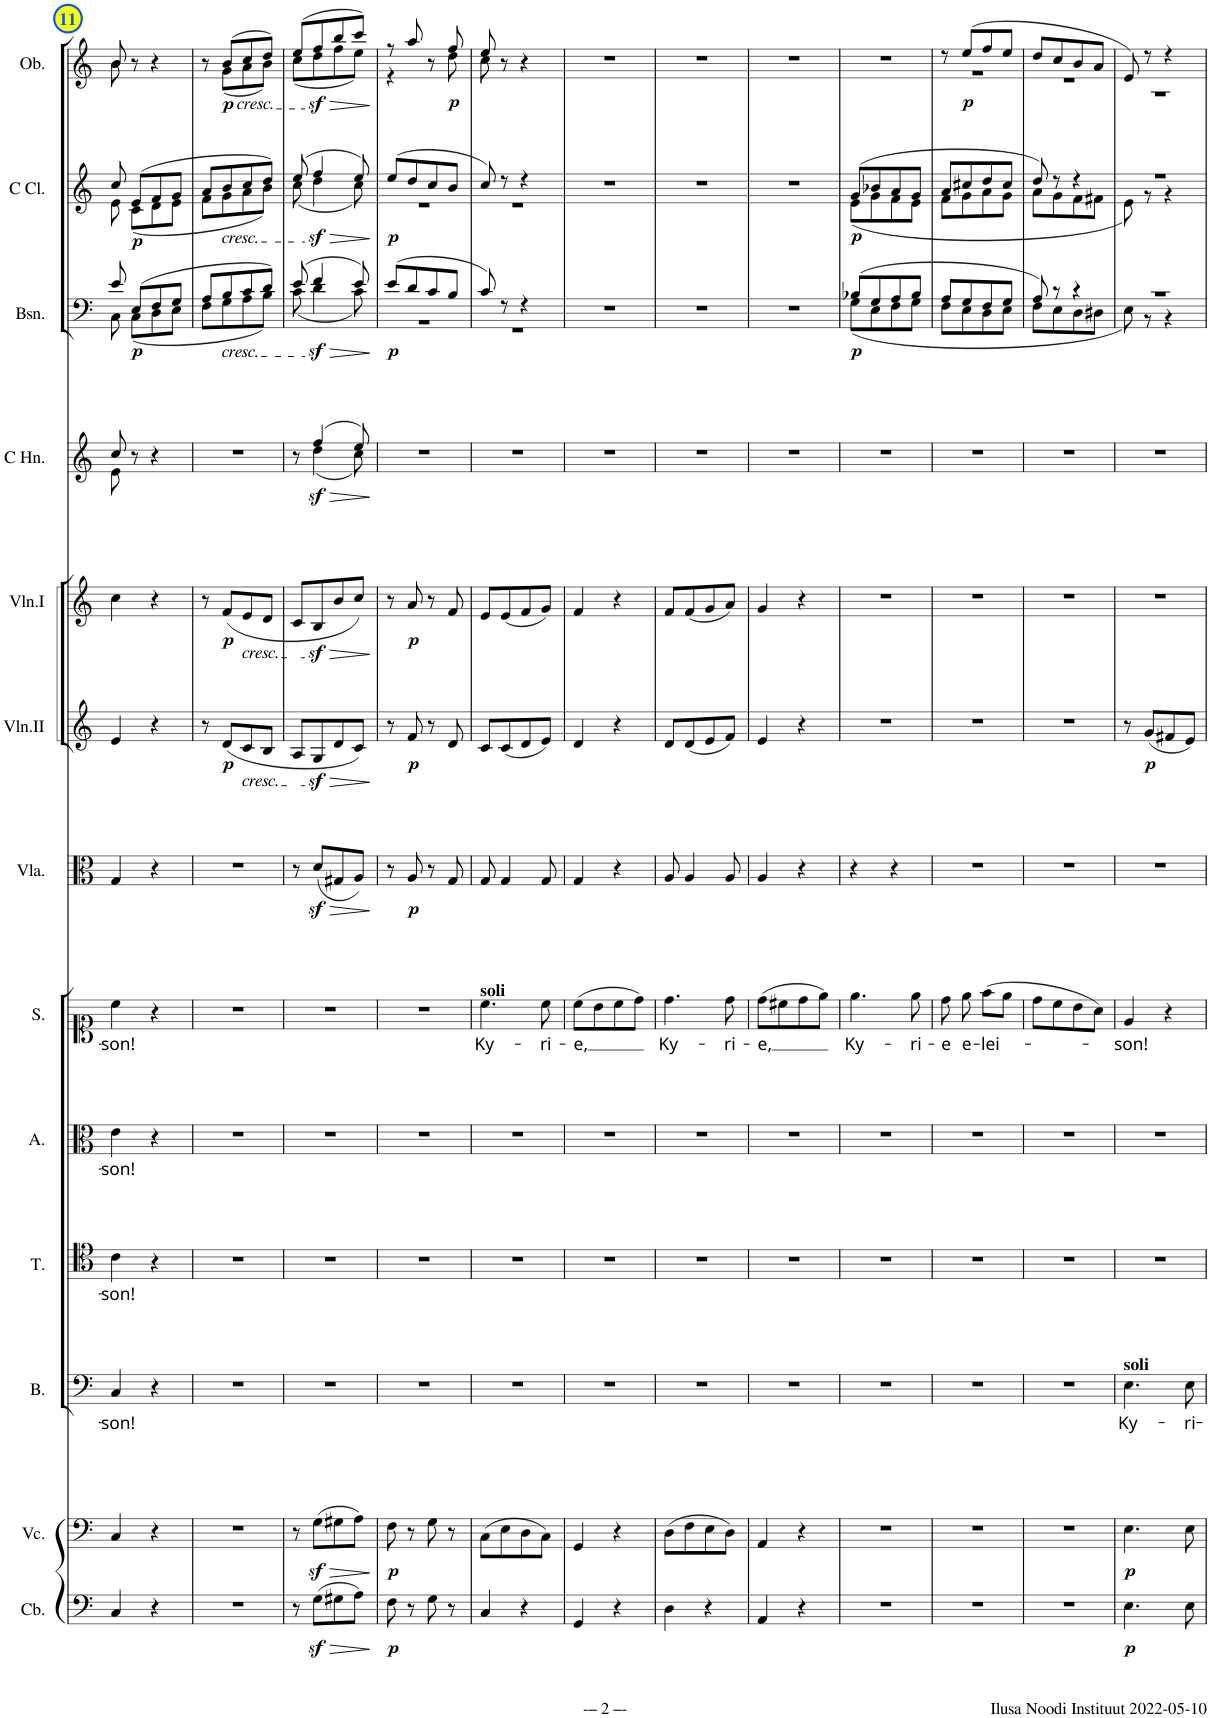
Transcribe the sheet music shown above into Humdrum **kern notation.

**kern	**dynam	**kern	**dynam	**kern	**text	**kern	**text	**kern	**text	**kern	**text	**kern	**dynam	**kern	**dynam	**kern	**dynam	**kern	**dynam	**kern	**dynam	**kern	**dynam	**kern	**dynam
*part13	*part13	*part12	*part12	*part11	*part11	*part10	*part10	*part9	*part9	*part8	*part8	*part7	*part7	*part6	*part6	*part5	*part5	*part4	*part4	*part3	*part3	*part2	*part2	*part1	*part1
*staff13	*staff13	*staff12	*staff12	*staff11	*staff11	*staff10	*staff10	*staff9	*staff9	*staff8	*staff8	*staff7	*staff7	*staff6	*staff6	*staff5	*staff5	*staff4	*staff4	*staff3	*staff3	*staff2	*staff2	*staff1	*staff1
*I"Contrabass	*	*I"Violoncello	*	*I"B.	*	*I"T.	*	*I"A.	*	*I"S.	*	*I"Viola	*	*I"Violin II	*	*I"Violin I	*	*I"Horn in C	*	*I"Bassoon	*	*I"C Clarinet	*	*I"Oboe	*
*I'Cb.	*	*I'Vc.	*	*I'B.	*	*I'T.	*	*I'A.	*	*I'S.	*	*I'Vla.	*	*I'Vln.II	*	*I'Vln.I	*	*	*	*I'Bsn.	*	*I'C Cl.	*	*I'Ob.	*
!!LO:PB:g=z
*clefF4	*	*clefF4	*	*clefF4	*	*clefC4	*	*clefC3	*	*clefC1	*	*clefC3	*	*clefG2	*	*clefG2	*	*clefG2	*	*clefF4	*	*clefG2	*	*clefG2	*
*Trd7c12	*	*	*	*	*	*	*	*	*	*	*	*	*	*	*	*	*	*Trd7c12	*	*	*	*Trd1c2	*	*	*
*k[]	*	*k[]	*	*k[]	*	*k[]	*	*k[]	*	*k[]	*	*k[]	*	*k[]	*	*k[]	*	*k[]	*	*k[]	*	*k[]	*	*k[]	*
*M2/4	*	*M2/4	*	*M2/4	*	*M2/4	*	*M2/4	*	*M2/4	*	*M2/4	*	*M2/4	*	*M2/4	*	*M2/4	*	*M2/4	*	*M2/4	*	*M2/4	*
=11	=11	=11	=11	=11	=11	=11	=11	=11	=11	=11	=11	=11	=11	=11	=11	=11	=11	=11	=11	=11	=11	=11	=11	=11	=11
!	!	!	!	!	!LO:LY:b	!	!LO:LY:b	!	!LO:LY:b	!	!LO:LY:b	!	!	!	!	!	!	!	!	!	!	!	!	!	!
*	*	*	*	*	*	*	*	*	*	*	*	*	*	*	*	*	*	*^	*	*^	*	*^	*	*^	*
4C/	.	4C/	.	4C/	-son!	4c\	-son!	4e\	-son!	4cc\	-son!	4G/	.	4e/	.	4cc\	.	8cc/	8e\	.	8e/	8C\	.	8cc/	8e\	.	8b/	8b\	.
!	!	!	!	!	!	!	!	!	!	!	!	!	!	!	!	!	!	!	!	!	!	!	!LO:DY:b	!	!	!LO:DY:b	!	!	!
.	.	.	.	.	.	.	.	.	.	.	.	.	.	.	.	.	.	8r	4.ryy	.	(8E/L	(8C\L	p	(8e/L	(8c\L	p	8r	4.ryy	.
4r	.	4r	.	4r	.	4r	.	4r	.	4r	.	4r	.	4r	.	4r	.	4r	.	.	8F/	8D\	.	8f/	8d\	.	4r	.	.
.	.	.	.	.	.	.	.	.	.	.	.	.	.	.	.	.	.	.	.	.	8G/J	8E\J	.	8g/J	8e\J	.	.	.	.
*	*	*	*	*	*	*	*	*	*	*	*	*	*	*	*	*	*	*v	*v	*	*	*	*	*	*	*	*	*	*
=12	=12	=12	=12	=12	=12	=12	=12	=12	=12	=12	=12	=12	=12	=12	=12	=12	=12	=12	=12	=12	=12	=12	=12	=12	=12	=12	=12	=12
2r	.	2r	.	2r	.	2r	.	2r	.	2r	.	2r	.	8r	.	8r	.	2r	.	8A/L	8F\L	.	8a/L	8f\L	.	8r	8ryy	.
!	!	!	!	!	!	!	!	!	!	!	!	!	!	!	!	!	!	!	!	!	!	!	!	!	!	!LO:TX:b:i:t=cresc.	!	!
!	!	!	!	!	!	!	!	!	!	!	!	!	!	!	!	!	!	!	!	!	!	!	!LO:TX:b:i:t=cresc.	!	!	!	!	!
!	!	!	!	!	!	!	!	!	!	!	!	!	!	!	!	!	!	!	!	!LO:TX:b:i:t=cresc.	!	!	!	!	!	!	!	!
!	!	!	!	!	!	!	!	!	!	!	!	!	!	!	!LO:DY:b	!	!LO:DY:b	!	!	!	!	!	!	!	!	!	!	!LO:DY:b
.	.	.	.	.	.	.	.	.	.	.	.	.	.	(8d/L	p	(8f/L	p	.	.	8B/	8G\	.	8b/	8g\	.	(8b/L	(8g\L	p
!	!	!	!	!	!	!	!	!	!	!	!	!	!	!	!	!LO:TX:b:i:t=cresc.	!	!	!	!	!	!	!	!	!	!	!	!
!	!	!	!	!	!	!	!	!	!	!	!	!	!	!LO:TX:b:i:t=cresc.	!	!	!	!	!	!	!	!	!	!	!	!	!	!
.	.	.	.	.	.	.	.	.	.	.	.	.	.	8c/	.	8e/	.	.	.	8c/	8A\	.	8cc/	8a\	.	8cc/	8a\	.
.	.	.	.	.	.	.	.	.	.	.	.	.	.	8B/J	.	8d/J	.	.	.	8d/J)	8B\J)	.	8dd/J)	8b\J)	.	8dd/J)	8b\J)	.
=13	=13	=13	=13	=13	=13	=13	=13	=13	=13	=13	=13	=13	=13	=13	=13	=13	=13	=13	=13	=13	=13	=13	=13	=13	=13	=13	=13	=13
*	*	*	*	*	*	*	*	*	*	*	*	*	*	*	*	*	*	*^	*	*	*	*	*	*	*	*	*	*
8r	.	8r	.	2r	.	2r	.	2r	.	2r	.	8r	.	8A/L	.	8c/L	.	8r	8ryy	.	(8e/	(8c\	.	(8ee/	(8cc\	.	(8ee/L	(8cc\L	.
!	!LO:HP:b	!	!LO:HP:b	!	!	!	!	!	!	!	!	!	!LO:HP:b	!	!LO:HP:b	!	!LO:HP:b	!	!	!LO:HP:b	!	!	!LO:HP:b	!	!	!LO:HP:b	!	!	!LO:HP:b
!	!	!	!	!	!	!	!	!	!	!	!	!	!	!	!	!	!	!	!	!LO:DY:n=1:b	!	!	!LO:DY:n=1:b	!	!	!LO:DY:n=1:b	!	!	!LO:DY:n=1:b
(8Gz<\L	>	(8Gz<\L	>	.	.	.	.	.	.	.	.	(8dz</L	>	8Gz</	>	8Bz</	>	(4ff/	(4dd\	> sf	4f/	4d\	> sf	4ff/	4dd\	> sf	8ff/	8dd\	> sf
8G#X\	.	8G#X\	.	.	.	.	.	.	.	.	.	8G#X/	.	8d/	.	8b/	.	.	.	.	.	.	.	.	.	.	8bb/	8ff\	.
8A\J)	.	8A\J)	.	.	.	.	.	.	.	.	.	8A/J)	.	8c/J)	.	8cc/J)	.	8ee/)	8cc\)	.	8e/)	8c\)	.	8ee/)	8cc\)	.	8ccc/J)	8ee\J)	.
*	*	*	*	*	*	*	*	*	*	*	*	*	*	*	*	*	*	*v	*v	*	*	*	*	*v	*v	*	*v	*v	*
*	*	*	*	*	*	*	*	*	*	*	*	*	*	*	*	*	*	*	*	*v	*v	*	*	*	*	*
.	]	.	]	.	.	.	.	.	.	.	.	.	]	.	]	.	]	.	]	.	]	.	]	.	]
=14	=14	=14	=14	=14	=14	=14	=14	=14	=14	=14	=14	=14	=14	=14	=14	=14	=14	=14	=14	=14	=14	=14	=14	=14	=14
*	*	*	*	*	*	*	*	*	*	*	*	*	*	*	*	*	*	*	*	*^	*	*^	*	*^	*
!	!LO:DY:b	!	!LO:DY:b	!	!	!	!	!	!	!	!	!	!	!	!	!	!	!	!	!	!	!LO:DY:b	!	!	!LO:DY:b	!	!	!
8F\	p	8F\	p	2r	.	2r	.	2r	.	2r	.	8r	.	8r	.	8r	.	2r	.	(8e/L	2r	p	(8ee/L	2r	p	8r	4r	.
!	!	!	!	!	!	!	!	!	!	!	!	!	!LO:DY:b	!	!LO:DY:b	!	!LO:DY:b	!	!	!	!	!	!	!	!	!	!	!
8r	.	8r	.	.	.	.	.	.	.	.	.	8A/	p	8f/	p	8a/	p	.	.	8d/	.	.	8dd/	.	.	8aa/	.	.
8G\	.	8G\	.	.	.	.	.	.	.	.	.	8r	.	8r	.	8r	.	.	.	8c/	.	.	8cc/	.	.	8r	8ryy	.
!	!	!	!	!	!	!	!	!	!	!	!	!	!	!	!	!	!	!	!	!	!	!	!	!	!	!	!	!LO:DY:b
8r	.	8r	.	.	.	.	.	.	.	.	.	8G/	.	8d/	.	8f/	.	.	.	8B/J	.	.	8b/J	.	.	8ff/	8dd\	p
=15	=15	=15	=15	=15	=15	=15	=15	=15	=15	=15	=15	=15	=15	=15	=15	=15	=15	=15	=15	=15	=15	=15	=15	=15	=15	=15	=15	=15
!	!	!	!	!	!	!	!	!	!	!LO:TX:a:B:t=soli	!	!	!	!	!	!	!	!	!	!	!	!	!	!	!	!	!	!
!	!	!	!	!	!	!	!	!	!	!	!LO:LY:b	!	!	!	!	!	!	!	!	!	!	!	!	!	!	!	!	!
4C/	.	(8C\L	.	2r	.	2r	.	2r	.	4.cc\	Ky-	8G/	.	8c/L	.	8e/L	.	2r	.	8c/)	2r	.	8cc/)	2r	.	8ee/	8cc\	.
.	.	8E\	.	.	.	.	.	.	.	.	.	4G/	.	(8c/	.	(8e/	.	.	.	8r	.	.	8r	.	.	8r	4.ryy	.
4r	.	8D\	.	.	.	.	.	.	.	.	.	.	.	8d/	.	8f/	.	.	.	4r	.	.	4r	.	.	4r	.	.
!	!	!	!	!	!	!	!	!	!	!	!LO:LY:b	!	!	!	!	!	!	!	!	!	!	!	!	!	!	!	!	!
.	.	8C\J)	.	.	.	.	.	.	.	8cc\	-ri-	8G/	.	8e/J)	.	8g/J)	.	.	.	.	.	.	.	.	.	.	.	.
*	*	*	*	*	*	*	*	*	*	*	*	*	*	*	*	*	*	*	*	*v	*v	*	*	*	*	*v	*v	*
*	*	*	*	*	*	*	*	*	*	*	*	*	*	*	*	*	*	*	*	*	*	*v	*v	*	*	*
=16	=16	=16	=16	=16	=16	=16	=16	=16	=16	=16	=16	=16	=16	=16	=16	=16	=16	=16	=16	=16	=16	=16	=16	=16	=16
!	!	!	!	!	!	!	!	!	!	!	!LO:LY:b	!	!	!	!	!	!	!	!	!	!	!	!	!	!
4GG/	.	4GG/	.	2r	.	2r	.	2r	.	(8cc\L	-e,	4G/	.	4d/	.	4f/	.	2r	.	2r	.	2r	.	2r	.
.	.	.	.	.	.	.	.	.	.	8b\	.	.	.	.	.	.	.	.	.	.	.	.	.	.	.
4r	.	4r	.	.	.	.	.	.	.	8cc\	.	4r	.	4r	.	4r	.	.	.	.	.	.	.	.	.
.	.	.	.	.	.	.	.	.	.	8dd\J)	.	.	.	.	.	.	.	.	.	.	.	.	.	.	.
=17	=17	=17	=17	=17	=17	=17	=17	=17	=17	=17	=17	=17	=17	=17	=17	=17	=17	=17	=17	=17	=17	=17	=17	=17	=17
!	!	!	!	!	!	!	!	!	!	!	!LO:LY:b	!	!	!	!	!	!	!	!	!	!	!	!	!	!
4D\	.	(8D\L	.	2r	.	2r	.	2r	.	4.dd\	Ky-	8A/	.	8d/L	.	8f/L	.	2r	.	2r	.	2r	.	2r	.
.	.	8F\	.	.	.	.	.	.	.	.	.	4A/	.	(8d/	.	(8f/	.	.	.	.	.	.	.	.	.
4r	.	8E\	.	.	.	.	.	.	.	.	.	.	.	8e/	.	8g/	.	.	.	.	.	.	.	.	.
!	!	!	!	!	!	!	!	!	!	!	!LO:LY:b	!	!	!	!	!	!	!	!	!	!	!	!	!	!
.	.	8D\J)	.	.	.	.	.	.	.	8dd\	-ri-	8A/	.	8f/J)	.	8a/J)	.	.	.	.	.	.	.	.	.
=18	=18	=18	=18	=18	=18	=18	=18	=18	=18	=18	=18	=18	=18	=18	=18	=18	=18	=18	=18	=18	=18	=18	=18	=18	=18
!	!	!	!	!	!	!	!	!	!	!	!LO:LY:b	!	!	!	!	!	!	!	!	!	!	!	!	!	!
4AA/	.	4AA/	.	2r	.	2r	.	2r	.	(8dd\L	-e,	4A/	.	4e/	.	4g/	.	2r	.	2r	.	2r	.	2r	.
.	.	.	.	.	.	.	.	.	.	8cc#X\	.	.	.	.	.	.	.	.	.	.	.	.	.	.	.
4r	.	4r	.	.	.	.	.	.	.	8dd\	.	4r	.	4r	.	4r	.	.	.	.	.	.	.	.	.
.	.	.	.	.	.	.	.	.	.	8ee\J)	.	.	.	.	.	.	.	.	.	.	.	.	.	.	.
=19	=19	=19	=19	=19	=19	=19	=19	=19	=19	=19	=19	=19	=19	=19	=19	=19	=19	=19	=19	=19	=19	=19	=19	=19	=19
!	!	!	!	!	!	!	!	!	!	!	!LO:LY:b	!	!	!	!	!	!	!	!	!	!LO:DY:b	!	!LO:DY:b	!	!
*	*	*	*	*	*	*	*	*	*	*	*	*	*	*	*	*	*	*	*	*^	*	*^	*	*	*
2r	.	2r	.	2r	.	2r	.	2r	.	4.ee\	Ky-	4r	.	2r	.	2r	.	2r	.	(8B-X/L	(8G\L	p	(8g/L	(8e\L	p	2r	.
.	.	.	.	.	.	.	.	.	.	.	.	.	.	.	.	.	.	.	.	8G/	8E\	.	8b-X/	8g\	.	.	.
.	.	.	.	.	.	.	.	.	.	.	.	4r	.	.	.	.	.	.	.	8A/	8F\	.	8a/	8f\	.	.	.
!	!	!	!	!	!	!	!	!	!	!	!LO:LY:b	!	!	!	!	!	!	!	!	!	!	!	!	!	!	!	!
.	.	.	.	.	.	.	.	.	.	8ee\	-ri-	.	.	.	.	.	.	.	.	8B-/J	8G\J	.	8g/J	8e\J	.	.	.
=20	=20	=20	=20	=20	=20	=20	=20	=20	=20	=20	=20	=20	=20	=20	=20	=20	=20	=20	=20	=20	=20	=20	=20	=20	=20	=20	=20
!	!	!	!	!	!	!	!	!	!	!	!LO:LY:b	!	!	!	!	!	!	!	!	!	!	!	!	!	!	!	!
*	*	*	*	*	*	*	*	*	*	*	*	*	*	*	*	*	*	*	*	*	*	*	*	*	*	*^	*
2r	.	2r	.	2r	.	2r	.	2r	.	8dd\	-e	2r	.	2r	.	2r	.	2r	.	8A/L	8F\L	.	8a/L	8f\L	.	8r	2r	.
!	!	!	!	!	!	!	!	!	!	!	!LO:LY:b	!	!	!	!	!	!	!	!	!	!	!	!	!	!	!	!	!LO:DY:b
.	.	.	.	.	.	.	.	.	.	8ee\	e-	.	.	.	.	.	.	.	.	8G/	8E\	.	8cc#X/	8g\	.	(8ee/L	.	p
!	!	!	!	!	!	!	!	!	!	!	!LO:LY:b	!	!	!	!	!	!	!	!	!	!	!	!	!	!	!	!	!
.	.	.	.	.	.	.	.	.	.	(8ff\L	-lei-	.	.	.	.	.	.	.	.	8F/	8D\	.	8dd/	8a\	.	8ff/	.	.
.	.	.	.	.	.	.	.	.	.	8ee\J	.	.	.	.	.	.	.	.	.	8G/J	8E\J	.	8cc#/J	8g\J	.	8ee/J	.	.
=21	=21	=21	=21	=21	=21	=21	=21	=21	=21	=21	=21	=21	=21	=21	=21	=21	=21	=21	=21	=21	=21	=21	=21	=21	=21	=21	=21	=21
2r	.	2r	.	2r	.	2r	.	2r	.	8dd\L	.	2r	.	2r	.	2r	.	2r	.	8A/)	8F\L	.	8dd/)	8a\L	.	8dd/L	2r	.
.	.	.	.	.	.	.	.	.	.	8cc\	.	.	.	.	.	.	.	.	.	8r	8E\	.	8r	8g\	.	8cc/	.	.
.	.	.	.	.	.	.	.	.	.	8b\	.	.	.	.	.	.	.	.	.	4r	8D\	.	4r	8f\	.	8b/	.	.
.	.	.	.	.	.	.	.	.	.	8a\J)	.	.	.	.	.	.	.	.	.	.	8D#X\J	.	.	8f#X\J	.	8a/J	.	.
=22	=22	=22	=22	=22	=22	=22	=22	=22	=22	=22	=22	=22	=22	=22	=22	=22	=22	=22	=22	=22	=22	=22	=22	=22	=22	=22	=22	=22
!	!	!	!	!LO:TX:a:B:t=soli	!	!	!	!	!	!	!	!	!	!	!	!	!	!	!	!	!	!	!	!	!	!	!	!
!	!LO:DY:b	!	!LO:DY:b	!	!LO:LY:b	!	!	!	!	!	!LO:LY:b	!	!	!	!	!	!	!	!	!	!	!	!	!	!	!	!	!
4.E\	p	4.E\	p	4.E\	Ky-	2r	.	2r	.	4e/	-son!	2r	.	8r	.	2r	.	2r	.	2r	8E\)	.	2r	8e\)	.	8e/)	2r	.
!	!	!	!	!	!	!	!	!	!	!	!	!	!	!	!LO:DY:b	!	!	!	!	!	!	!	!	!	!	!	!	!
.	.	.	.	.	.	.	.	.	.	.	.	.	.	(8g/L	p	.	.	.	.	.	8r	.	.	8r	.	8r	.	.
.	.	.	.	.	.	.	.	.	.	4r	.	.	.	8f#X/	.	.	.	.	.	.	4r	.	.	4r	.	4r	.	.
!	!	!	!	!	!LO:LY:b	!	!	!	!	!	!	!	!	!	!	!	!	!	!	!	!	!	!	!	!	!	!	!
8E\	.	8E\	.	8E\	-ri-	.	.	.	.	.	.	.	.	8e/J)	.	.	.	.	.	.	.	.	.	.	.	.	.	.
*	*	*	*	*	*	*	*	*	*	*	*	*	*	*	*	*	*	*	*	*v	*v	*	*	*	*	*v	*v	*
*	*	*	*	*	*	*	*	*	*	*	*	*	*	*	*	*	*	*	*	*	*	*v	*v	*	*	*
=	=	=	=	=	=	=	=	=	=	=	=	=	=	=	=	=	=	=	=	=	=	=	=	=	=
*-	*-	*-	*-	*-	*-	*-	*-	*-	*-	*-	*-	*-	*-	*-	*-	*-	*-	*-	*-	*-	*-	*-	*-	*-	*-
